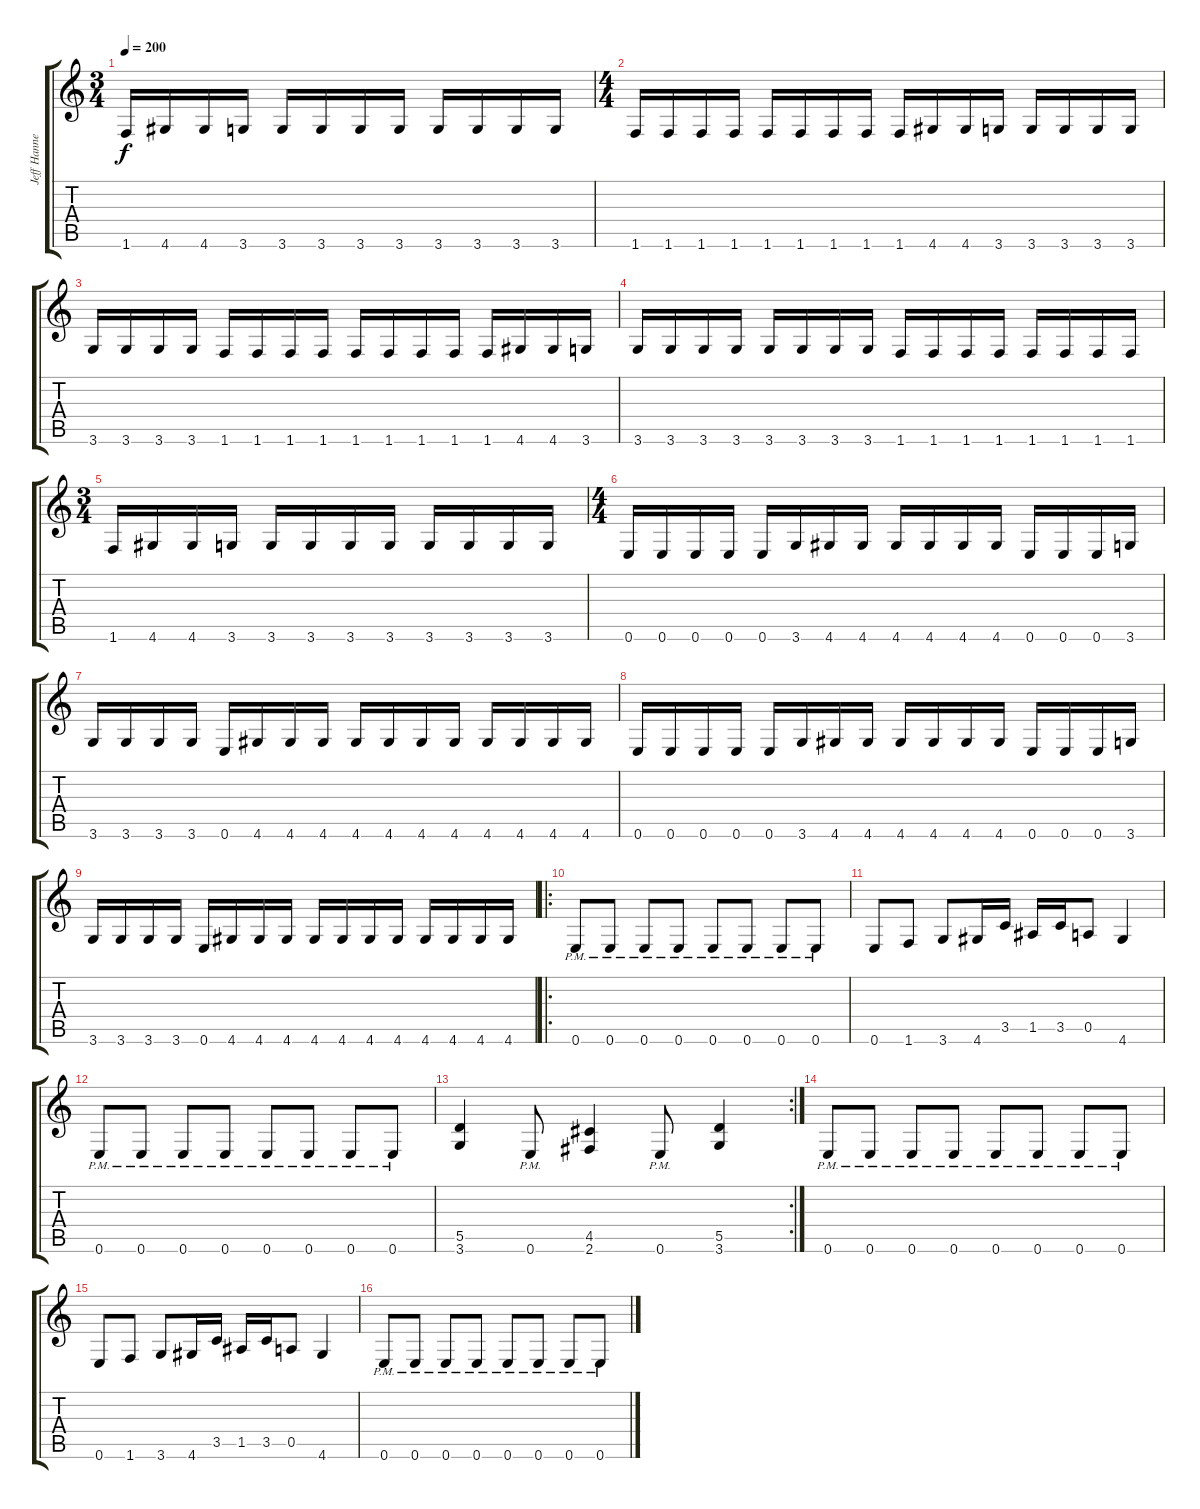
\track ("Jeff Hanneman" "Jeff Hanne") {instrument distortionguitar}
\staff {score tabs}
\tuning (E4 B3 G3 D3 A2 E2) {hide}
\ts (3 4)
\tempo 200
\clef g2
\ks c
1.6.16{dy f} 4.6.16 4.6.16 3.6.16 3.6.16 3.6.16 3.6.16 3.6.16 3.6.16 3.6.16 3.6.16 3.6.16 |
\ts (4 4)
1.6.16 1.6.16 1.6.16 1.6.16 1.6.16 1.6.16 1.6.16 1.6.16 1.6.16 4.6.16 4.6.16 3.6.16 3.6.16 3.6.16 3.6.16 3.6.16 |
3.6.16 3.6.16 3.6.16 3.6.16 1.6.16 1.6.16 1.6.16 1.6.16 1.6.16 1.6.16 1.6.16 1.6.16 1.6.16 4.6.16 4.6.16 3.6.16 |
3.6.16 3.6.16 3.6.16 3.6.16 3.6.16 3.6.16 3.6.16 3.6.16 1.6.16 1.6.16 1.6.16 1.6.16 1.6.16 1.6.16 1.6.16 1.6.16 |
\ts (3 4)
1.6.16 4.6.16 4.6.16 3.6.16 3.6.16 3.6.16 3.6.16 3.6.16 3.6.16 3.6.16 3.6.16 3.6.16 |
\ts (4 4)
0.6.16 0.6.16 0.6.16 0.6.16 0.6.16 3.6.16 4.6.16 4.6.16 4.6.16 4.6.16 4.6.16 4.6.16 0.6.16 0.6.16 0.6.16 3.6.16 |
3.6.16 3.6.16 3.6.16 3.6.16 0.6.16 4.6.16 4.6.16 4.6.16 4.6.16 4.6.16 4.6.16 4.6.16 4.6.16 4.6.16 4.6.16 4.6.16 |
0.6.16 0.6.16 0.6.16 0.6.16 0.6.16 3.6.16 4.6.16 4.6.16 4.6.16 4.6.16 4.6.16 4.6.16 0.6.16 0.6.16 0.6.16 3.6.16 |
3.6.16 3.6.16 3.6.16 3.6.16 0.6.16 4.6.16 4.6.16 4.6.16 4.6.16 4.6.16 4.6.16 4.6.16 4.6.16 4.6.16 4.6.16 4.6.16 |
\ro
0.6{pm}.8 0.6{pm}.8 0.6{pm}.8 0.6{pm}.8 0.6{pm}.8 0.6{pm}.8 0.6{pm}.8 0.6{pm}.8 |
0.6.8 1.6.8 3.6.8 4.6.16 3.5.16 1.5.16 3.5.16 0.5.8 4.6.4 |
0.6{pm}.8 0.6{pm}.8 0.6{pm}.8 0.6{pm}.8 0.6{pm}.8 0.6{pm}.8 0.6{pm}.8 0.6{pm}.8 |
\rc 2
(5.5 3.6).4 0.6{pm}.8 (4.5 2.6).4 0.6{pm}.8 (5.5 3.6).4 |
0.6{pm}.8 0.6{pm}.8 0.6{pm}.8 0.6{pm}.8 0.6{pm}.8 0.6{pm}.8 0.6{pm}.8 0.6{pm}.8 |
0.6.8 1.6.8 3.6.8 4.6.16 3.5.16 1.5.16 3.5.16 0.5.8 4.6.4 |
0.6{pm}.8 0.6{pm}.8 0.6{pm}.8 0.6{pm}.8 0.6{pm}.8 0.6{pm}.8 0.6{pm}.8 0.6{pm}.8
